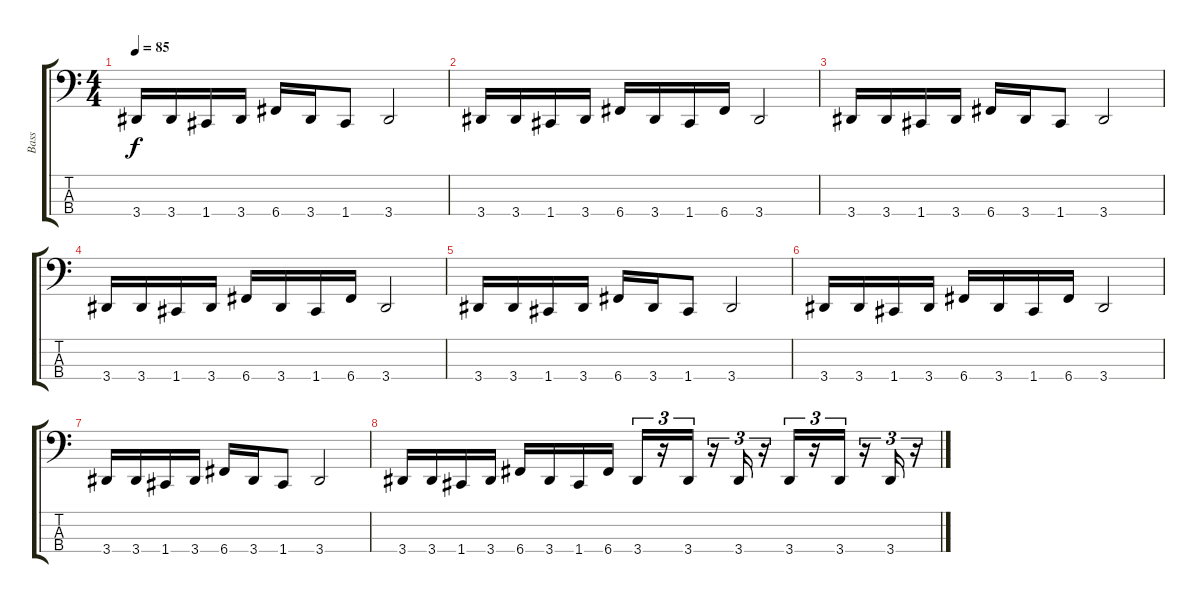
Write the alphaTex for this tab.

\track ("Bass" "Bass") {instrument electricbasspick}
\staff {score tabs}
\tuning (F2 C2 G1 C1) {hide}
\ts (4 4)
\tempo 85
\clef f4
\ks c
3.4.16{dy f} 3.4.16 1.4.16 3.4.16 6.4.16 3.4.16 1.4.8 3.4.2 |
3.4.16 3.4.16 1.4.16 3.4.16 6.4.16 3.4.16 1.4.16 6.4.16 3.4.2 |
3.4.16 3.4.16 1.4.16 3.4.16 6.4.16 3.4.16 1.4.8 3.4.2 |
3.4.16 3.4.16 1.4.16 3.4.16 6.4.16 3.4.16 1.4.16 6.4.16 3.4.2 |
3.4.16 3.4.16 1.4.16 3.4.16 6.4.16 3.4.16 1.4.8 3.4.2 |
3.4.16 3.4.16 1.4.16 3.4.16 6.4.16 3.4.16 1.4.16 6.4.16 3.4.2 |
3.4.16 3.4.16 1.4.16 3.4.16 6.4.16 3.4.16 1.4.8 3.4.2 |
3.4.16 3.4.16 1.4.16 3.4.16 6.4.16 3.4.16 1.4.16 6.4.16 3.4.16{tu (3 2)} r.16{tu (3 2)} 3.4.16{tu (3 2)} r.16{tu (3 2)} 3.4.16{tu (3 2)} r.16{tu (3 2)} 3.4.16{tu (3 2)} r.16{tu (3 2)} 3.4.16{tu (3 2)} r.16{tu (3 2)} 3.4.16{tu (3 2)} r.16{tu (3 2)}
